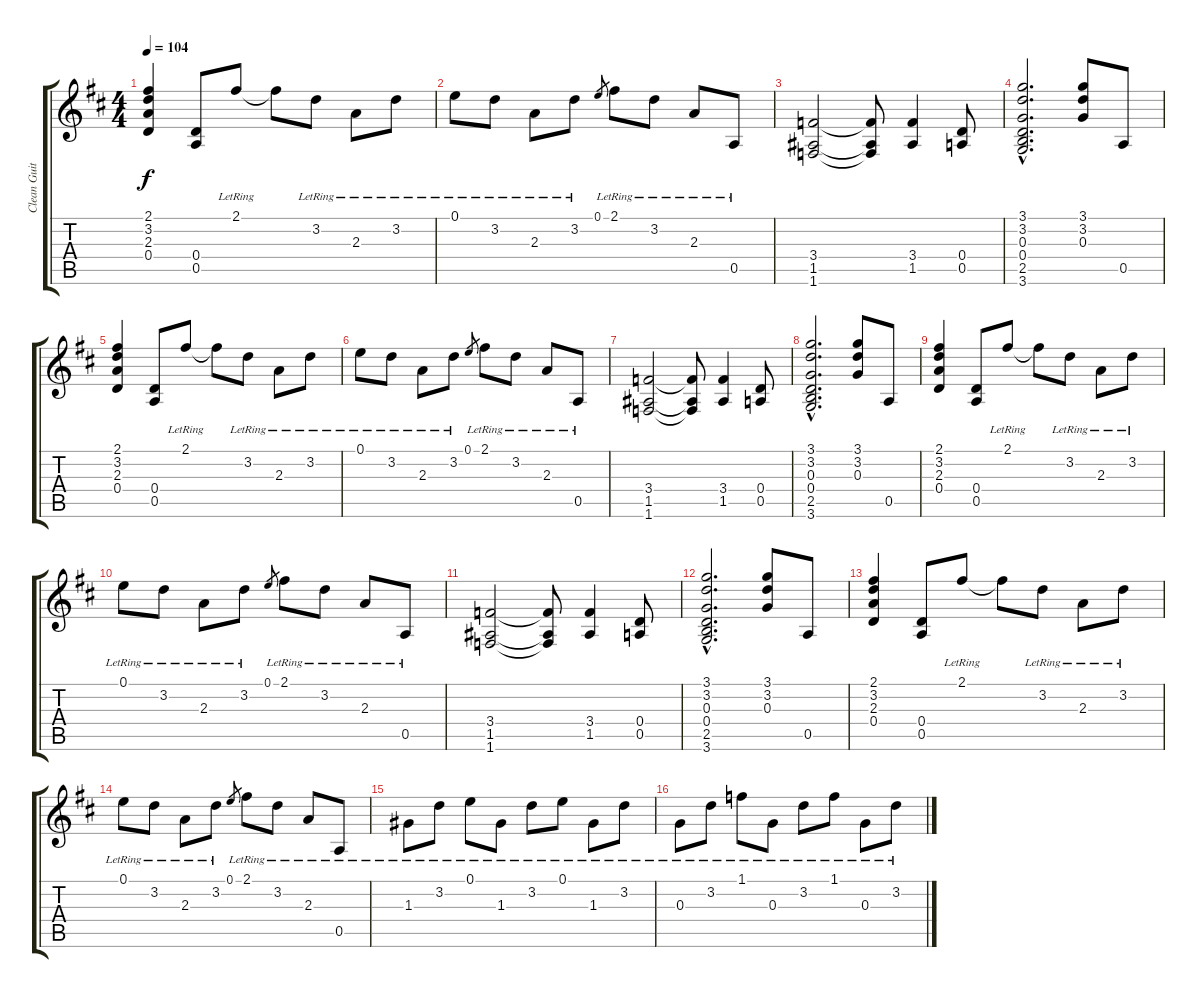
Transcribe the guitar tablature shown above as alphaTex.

\track ("Clean Guitar 1 [Slash]" "Clean Guit") {instrument electricguitarjazz}
\staff {score tabs}
\tuning (E4 B3 G3 D3 A2 E2) {hide}
\ts (4 4)
\tempo 104
\clef g2
\ks d
(2.1 3.2 2.3 0.4).4{dy f} (0.4 0.5).8 2.1{lr}.8 2.1{t}.8 3.2{lr}.8 2.3{lr}.8 3.2{lr}.8 |
0.1{lr}.8 3.2{lr}.8 2.3{lr}.8 3.2{lr}.8 0.1.8{gr} 2.1{lr}.8 3.2{lr}.8 2.3{lr}.8 0.5{lr}.8 |
(3.4 1.5 1.6).2 (3.4{t} 1.5{t} 1.6{t}).8 (3.4 1.5).4 (0.4 0.5).8 |
(3.1{hac} 3.2{hac} 0.3{hac} 0.4{hac} 2.5{hac} 3.6{hac}).2{d} (3.1 3.2 0.3).8 0.5.8 |
(2.1 3.2 2.3 0.4).4 (0.4 0.5).8 2.1{lr}.8 2.1{t}.8 3.2{lr}.8 2.3{lr}.8 3.2{lr}.8 |
0.1{lr}.8 3.2{lr}.8 2.3{lr}.8 3.2{lr}.8 0.1.8{gr} 2.1{lr}.8 3.2{lr}.8 2.3{lr}.8 0.5{lr}.8 |
(3.4 1.5 1.6).2 (3.4{t} 1.5{t} 1.6{t}).8 (3.4 1.5).4 (0.4 0.5).8 |
(3.1{hac} 3.2{hac} 0.3{hac} 0.4{hac} 2.5{hac} 3.6{hac}).2{d} (3.1 3.2 0.3).8 0.5.8 |
(2.1 3.2 2.3 0.4).4 (0.4 0.5).8 2.1{lr}.8 2.1{t}.8 3.2{lr}.8 2.3{lr}.8 3.2{lr}.8 |
0.1{lr}.8 3.2{lr}.8 2.3{lr}.8 3.2{lr}.8 0.1.8{gr} 2.1{lr}.8 3.2{lr}.8 2.3{lr}.8 0.5{lr}.8 |
(3.4 1.5 1.6).2 (3.4{t} 1.5{t} 1.6{t}).8 (3.4 1.5).4 (0.4 0.5).8 |
(3.1{hac} 3.2{hac} 0.3{hac} 0.4{hac} 2.5{hac} 3.6{hac}).2{d} (3.1 3.2 0.3).8 0.5.8 |
(2.1 3.2 2.3 0.4).4 (0.4 0.5).8 2.1{lr}.8 2.1{t}.8 3.2{lr}.8 2.3{lr}.8 3.2{lr}.8 |
0.1{lr}.8 3.2{lr}.8 2.3{lr}.8 3.2{lr}.8 0.1.8{gr} 2.1{lr}.8 3.2{lr}.8 2.3{lr}.8 0.5{lr}.8 |
1.3{lr}.8 3.2{lr}.8 0.1{lr}.8 1.3{lr}.8 3.2{lr}.8 0.1{lr}.8 1.3{lr}.8 3.2{lr}.8 |
0.3{lr}.8 3.2{lr}.8 1.1{lr}.8 0.3{lr}.8 3.2{lr}.8 1.1{lr}.8 0.3{lr}.8 3.2{lr}.8
